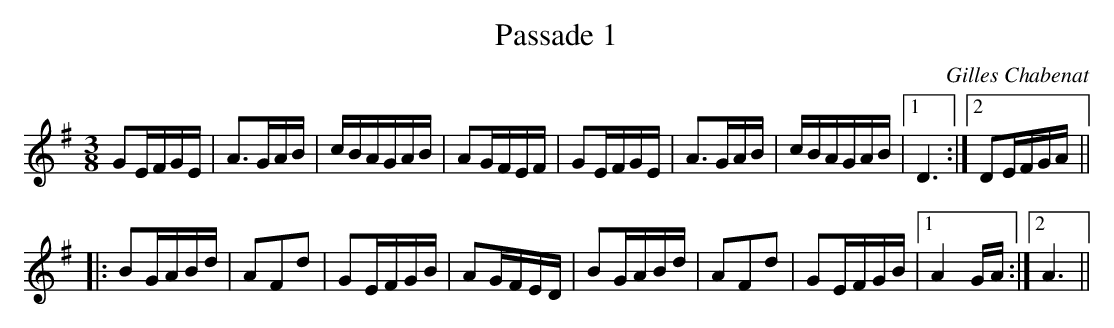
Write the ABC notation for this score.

X:1
T:Passade 1
C:Gilles Chabenat
L:1/16
M:3/8
K:Dmixo
G2EFGE|A3GAB|cBAGAB|A2GFEF| G2EFGE|A3GAB|cBAGAB|1D6:|2D2EFGA||
|:B2GABd|A2F2d2|G2EFGB|A2GFED| B2GABd|A2F2d2|G2EFGB|1A4GA:|2A6||
